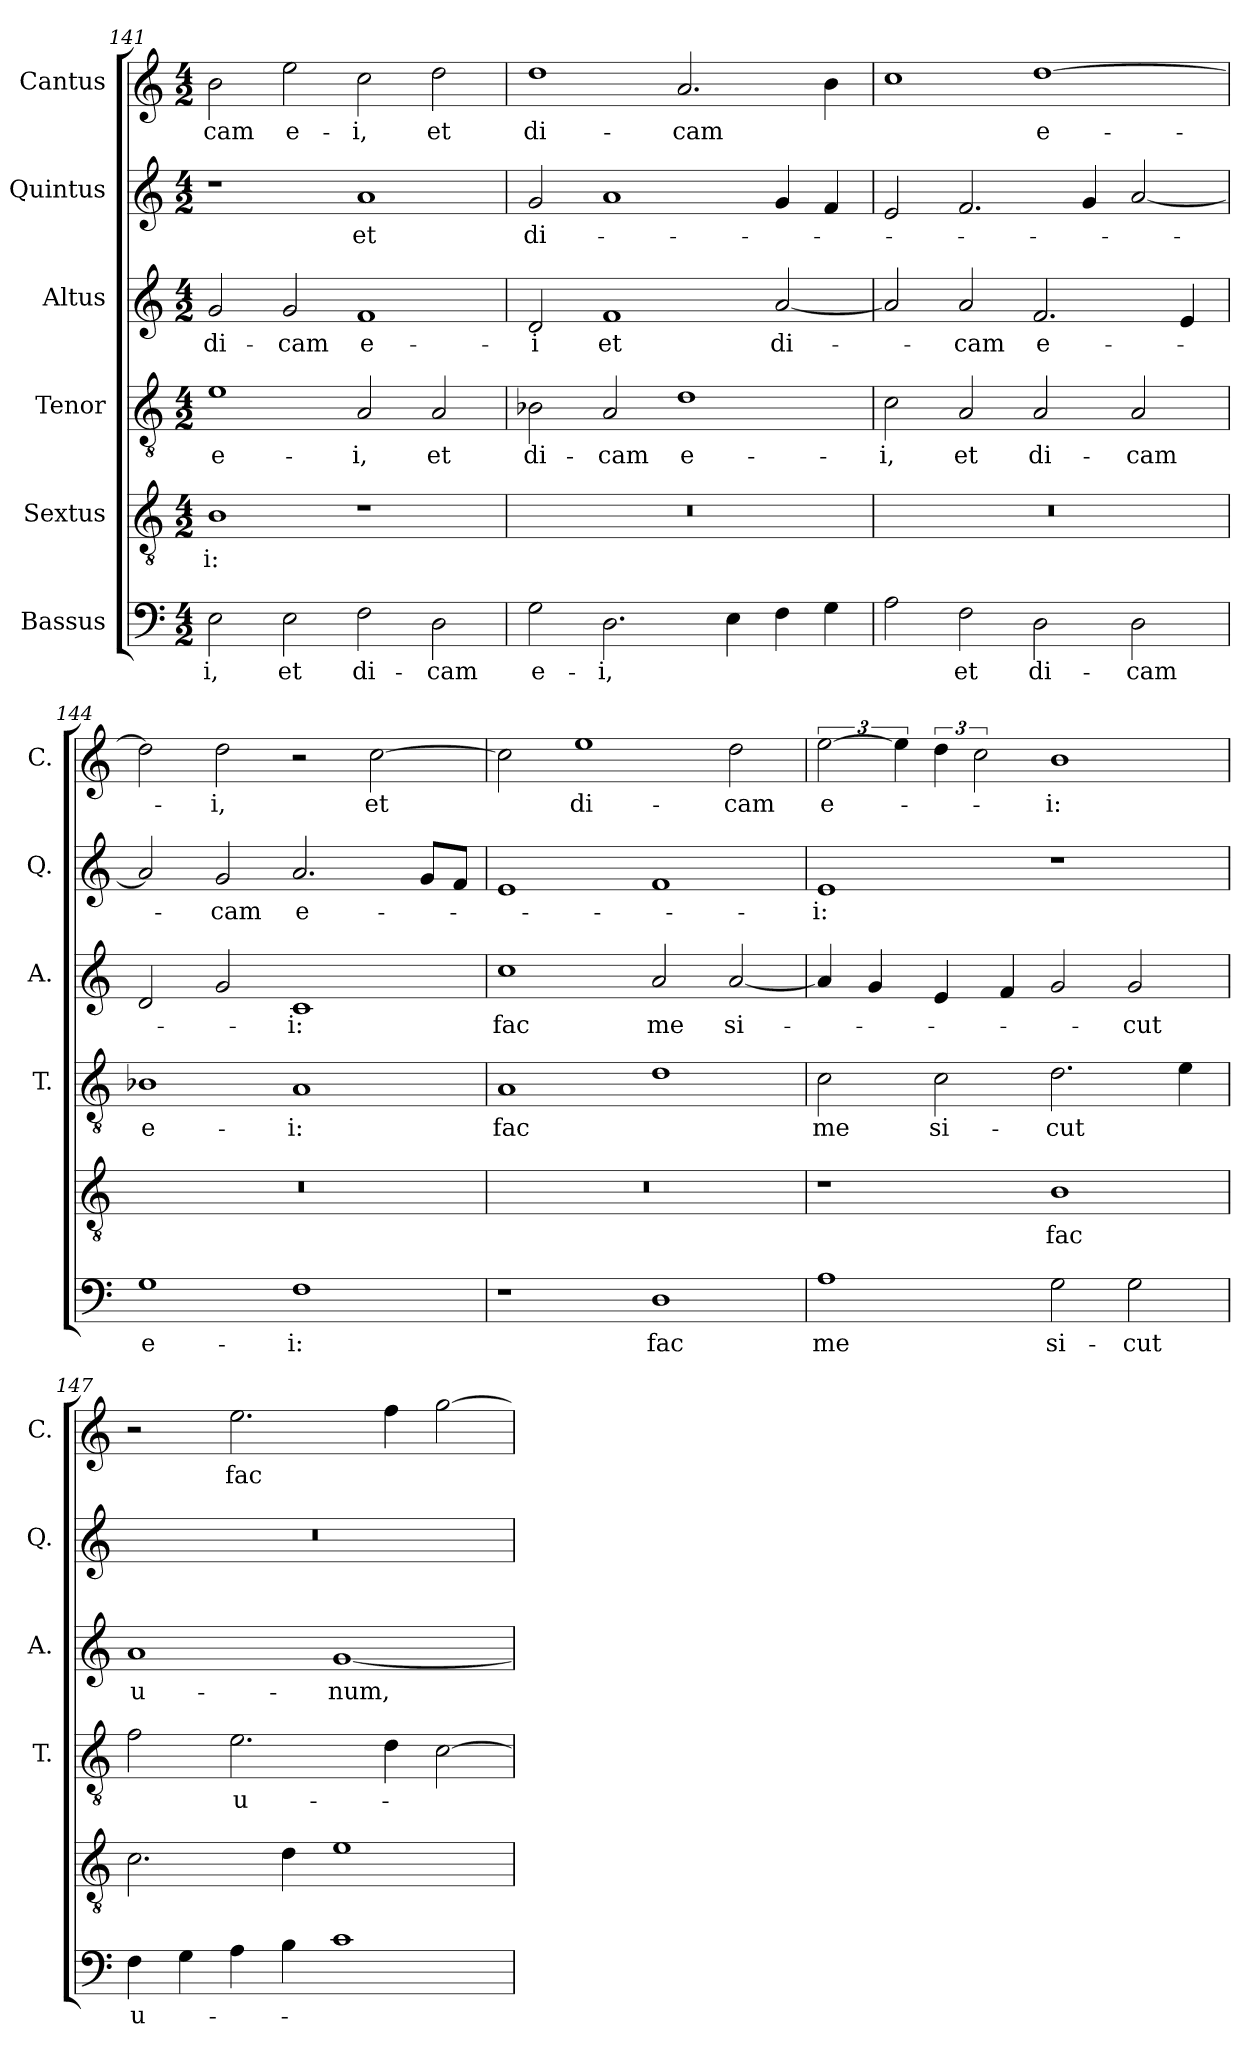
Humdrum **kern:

**kern	**text	**kern	**text	**kern	**text	**kern	**text	**kern	**text	**kern	**text
*part6	*part6	*part5	*part5	*part4	*part4	*part3	*part3	*part2	*part2	*part1	*part1
*staff6	*staff6	*staff5	*staff5	*staff4	*staff4	*staff3	*staff3	*staff2	*staff2	*staff1	*staff1
*I"Bassus	*	*I"Sextus	*	*I"Tenor	*	*I"Altus	*	*I"Quintus	*	*I"Cantus	*
*	*	*	*	*I'T.	*	*I'A.	*	*I'Q.	*	*I'C.	*
*clefF4	*	*clefGv2	*	*clefGv2	*	*clefG2	*	*clefG2	*	*clefG2	*
*k[]	*	*k[]	*	*k[]	*	*k[]	*	*k[]	*	*k[]	*
*M4/2	*	*M4/2	*	*M4/2	*	*M4/2	*	*M4/2	*	*M4/2	*
=141	=141	=141	=141	=141	=141	=141	=141	=141	=141	=141	=141
!	!LO:LY:b	!	!LO:LY:b	!	!LO:LY:b	!	!LO:LY:b	!	!	!	!LO:LY:b
2E\	-i,	1B	-i:	1e	e-	2g/	di-	1r	.	2b\	-cam
!	!LO:LY:b	!	!	!	!	!	!LO:LY:b	!	!	!	!LO:LY:b
2E\	et	.	.	.	.	2g/	-cam	.	.	2ee\	e-
!	!LO:LY:b	!	!	!	!LO:LY:b	!	!LO:LY:b	!	!LO:LY:b	!	!LO:LY:b
2F\	di-	1r	.	2A/	-i,	1f	e-	1a	et	2cc\	-i,
!	!LO:LY:b	!	!	!	!LO:LY:b	!	!	!	!	!	!LO:LY:b
2D\	-cam	.	.	2A/	et	.	.	.	.	2dd\	et
=142	=142	=142	=142	=142	=142	=142	=142	=142	=142	=142	=142
!	!LO:LY:b	!	!	!	!LO:LY:b	!	!LO:LY:b	!	!LO:LY:b	!	!LO:LY:b
2G\	e-	0r	.	2B-X\	di-	2d/	-i	2g/	di-	1dd	di-
!	!LO:LY:b	!	!	!	!LO:LY:b	!	!LO:LY:b	!	!	!	!
2.D\	-i,	.	.	2A/	-cam	1f	et	1a	.	.	.
!	!	!	!	!	!LO:LY:b	!	!	!	!	!	!LO:LY:b
.	.	.	.	1d	e-	.	.	.	.	2.a/	-cam
4E\	.	.	.	.	.	.	.	.	.	.	.
!	!	!	!	!	!	!	!LO:LY:b	!	!	!	!
4F\	.	.	.	.	.	[2a/	di-	4g/	.	.	.
4G\	.	.	.	.	.	.	.	4f/	.	4b\	.
!!LO:LB:g=z
=143	=143	=143	=143	=143	=143	=143	=143	=143	=143	=143	=143
!	!	!	!	!	!LO:LY:b	!	!	!	!	!	!
2A\	.	0r	.	2c\	-i,	2a/]	.	2e/	.	1cc	.
!	!LO:LY:b	!	!	!	!LO:LY:b	!	!LO:LY:b	!	!	!	!
2F\	et	.	.	2A/	et	2a/	-cam	2.f/	.	.	.
!	!LO:LY:b	!	!	!	!LO:LY:b	!	!LO:LY:b	!	!	!	!LO:LY:b
2D\	di-	.	.	2A/	di-	2.f/	e-	.	.	[1dd	e-
.	.	.	.	.	.	.	.	4g/	.	.	.
!	!LO:LY:b	!	!	!	!LO:LY:b	!	!	!	!	!	!
2D\	-cam	.	.	2A/	-cam	.	.	[2a/	.	.	.
.	.	.	.	.	.	4e/	.	.	.	.	.
=144	=144	=144	=144	=144	=144	=144	=144	=144	=144	=144	=144
!	!LO:LY:b	!	!	!	!LO:LY:b	!	!	!	!	!	!
1G	e-	0r	.	1B-X	e-	2d/	.	2a/]	.	2dd\]	.
!	!	!	!	!	!	!	!	!	!LO:LY:b	!	!LO:LY:b
.	.	.	.	.	.	2g/	.	2g/	-cam	2dd\	-i,
!	!LO:LY:b	!	!	!	!LO:LY:b	!	!LO:LY:b	!	!LO:LY:b	!	!
1F	-i:	.	.	1A	-i:	1c	-i:	2.a/	e-	2r	.
!	!	!	!	!	!	!	!	!	!	!	!LO:LY:b
.	.	.	.	.	.	.	.	.	.	[2cc\	et
.	.	.	.	.	.	.	.	8g/L	.	.	.
.	.	.	.	.	.	.	.	8f/J	.	.	.
=145	=145	=145	=145	=145	=145	=145	=145	=145	=145	=145	=145
!	!	!	!	!	!LO:LY:b	!	!LO:LY:b	!	!	!	!
1r	.	0r	.	1A	fac	1cc	fac	1e	.	2cc\]	.
!	!	!	!	!	!	!	!	!	!	!	!LO:LY:b
.	.	.	.	.	.	.	.	.	.	1ee	di-
!	!LO:LY:b	!	!	!	!	!	!LO:LY:b	!	!	!	!
1D	fac	.	.	1d	.	2a/	me	1f	.	.	.
!	!	!	!	!	!	!	!LO:LY:b	!	!	!	!LO:LY:b
.	.	.	.	.	.	[2a/	si-	.	.	2dd\	-cam
=146	=146	=146	=146	=146	=146	=146	=146	=146	=146	=146	=146
!	!LO:LY:b	!	!	!	!LO:LY:b	!	!	!	!LO:LY:b	!	!LO:LY:b
1A	me	1r	.	2c\	me	4a/]	.	1e	-i:	[3ee\	e-
.	.	.	.	.	.	4g/	.	.	.	.	.
.	.	.	.	.	.	.	.	.	.	6ee\]	.
!	!	!	!	!	!LO:LY:b	!	!	!	!	!	!
.	.	.	.	2c\	si-	4e/	.	.	.	6dd\	.
.	.	.	.	.	.	.	.	.	.	3cc\	.
.	.	.	.	.	.	4f/	.	.	.	.	.
!	!LO:LY:b	!	!LO:LY:b	!	!LO:LY:b	!	!	!	!	!	!LO:LY:b
2G\	si-	1B	fac	2.d\	-cut	2g/	.	1r	.	1b	-i:
!	!LO:LY:b	!	!	!	!	!	!LO:LY:b	!	!	!	!
2G\	-cut	.	.	.	.	2g/	-cut	.	.	.	.
.	.	.	.	4e\	.	.	.	.	.	.	.
=147	=147	=147	=147	=147	=147	=147	=147	=147	=147	=147	=147
!	!LO:LY:b	!	!	!	!	!	!LO:LY:b	!	!	!	!
4F\	u-	2.c\	.	2f\	.	1a	u-	0r	.	2r	.
4G\	.	.	.	.	.	.	.	.	.	.	.
!	!	!	!	!	!LO:LY:b	!	!	!	!	!	!LO:LY:b
4A\	.	.	.	2.e\	u-	.	.	.	.	2.ee\	fac
4B\	.	4d\	.	.	.	.	.	.	.	.	.
!	!	!	!	!	!	!	!LO:LY:b	!	!	!	!
1c	.	1e	.	.	.	[1g	-num,	.	.	.	.
.	.	.	.	4d\	.	.	.	.	.	4ff\	.
.	.	.	.	[2c\	.	.	.	.	.	[2gg\	.
=	=	=	=	=	=	=	=	=	=	=	=
*-	*-	*-	*-	*-	*-	*-	*-	*-	*-	*-	*-
